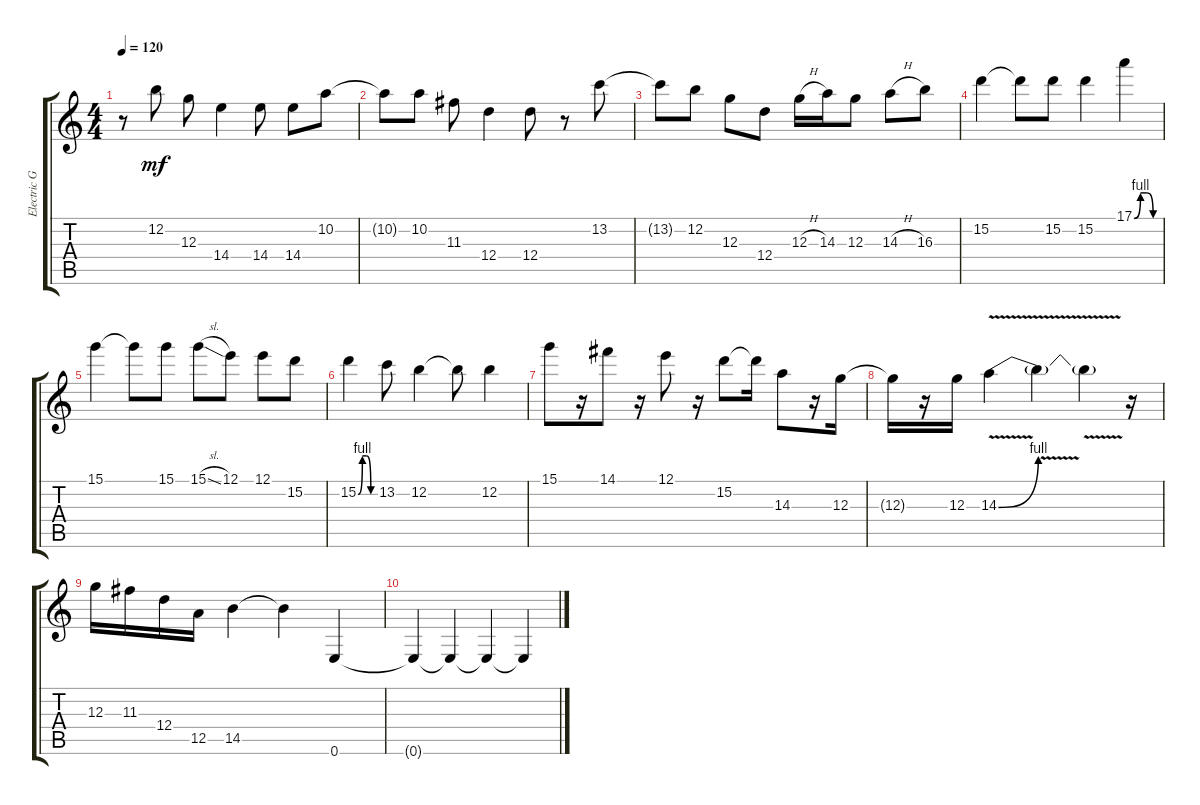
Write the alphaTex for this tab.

\track ("Electric Guitar" "Electric G") {instrument overdrivenguitar}
\staff {score tabs}
\tuning (E4 B3 G3 D3 A2 E2) {hide}
\ts (4 4)
\tempo 120
\clef g2
\ks c
r.8{dy mf} 12.2.8 12.3.8 14.4.4 14.4.8 14.4.8 10.2.8 |
10.2{t}.8 10.2.8 11.3.8 12.4.4 12.4.8 r.8 13.2.8 |
13.2{t}.8 12.2.8 12.3.8 12.4.8 12.3{h}.16 14.3.16 12.3.8 14.3{h}.8 16.3.8 |
15.2.4 15.2{t}.8 15.2.8 15.2.4 17.1{be (custom 0 0 15 4 30 4 45 0 60 0)}.4 |
15.1.4 15.1{t}.8 15.1.8 15.1{sl}.8 12.1.8 12.1.8 15.2.8 |
15.2{be (custom 0 0 15 4 30 4 45 0 60 0)}.4 13.2.8 12.2.4 12.2{t}.8 12.2.4 |
15.1.8 r.16 14.1.8 r.16 12.1.8 r.16 15.2.8 15.2{t}.16 14.3.8 r.16 12.3.16 |
12.3{t}.16 r.16 12.3.16 14.3{be (bend 0 0 60 4) v}.4 14.3{v t}.4 14.3{v t}.4 r.16 |
12.3.16 11.3.16 12.4.16 12.5.16 14.5.4 14.5{t}.4 0.6.4 |
0.6{t}.4 0.6{t}.4 0.6{t}.4 0.6{t}.4
